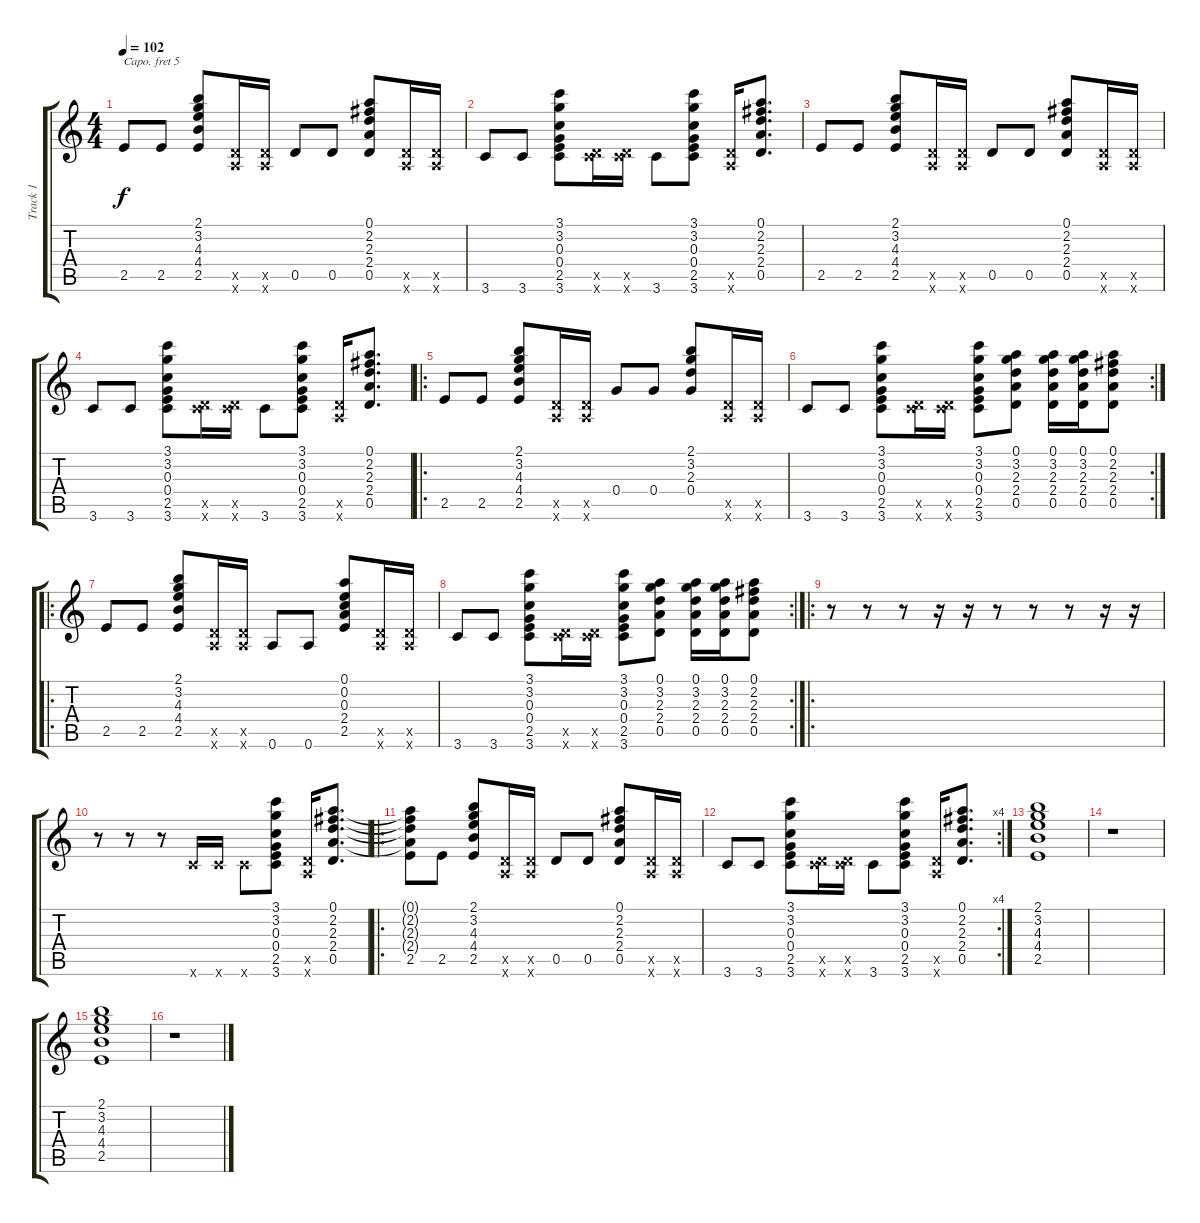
\track ("Track 1" "Track 1") {instrument overdrivenguitar}
\staff {score tabs}
\capo 5
\tuning (E4 B3 G3 D3 A2 E2) {hide}
\ts (4 4)
\tempo 102
\clef g2
\ks c
2.5.8{dy f} 2.5.8 (2.1 3.2 4.3 4.4 2.5).8 (0.5{x} 0.6{x}).16 (0.5{x} 0.6{x}).16 0.5.8 0.5.8 (0.1 2.2 2.3 2.4 0.5).8 (0.5{x} 0.6{x}).16 (0.5{x} 0.6{x}).16 |
3.6.8 3.6.8 (3.1 3.2 0.3 0.4 2.5 3.6).8 (0.5{x} 3.6{x}).16 (0.5{x} 3.6{x}).16 3.6.8 (3.1 3.2 0.3 0.4 2.5 3.6).8 (0.5{x} 0.6{x}).16 (0.1 2.2 2.3 2.4 0.5).8{d} |
2.5.8 2.5.8 (2.1 3.2 4.3 4.4 2.5).8 (0.5{x} 0.6{x}).16 (0.5{x} 0.6{x}).16 0.5.8 0.5.8 (0.1 2.2 2.3 2.4 0.5).8 (0.5{x} 0.6{x}).16 (0.5{x} 0.6{x}).16 |
3.6.8 3.6.8 (3.1 3.2 0.3 0.4 2.5 3.6).8 (0.5{x} 3.6{x}).16 (0.5{x} 3.6{x}).16 3.6.8 (3.1 3.2 0.3 0.4 2.5 3.6).8 (0.5{x} 0.6{x}).16 (0.1 2.2 2.3 2.4 0.5).8{d} |
\ro
2.5.8 2.5.8 (2.1 3.2 4.3 4.4 2.5).8 (0.5{x} 0.6{x}).16 (0.5{x} 0.6{x}).16 0.4.8 0.4.8 (2.1 3.2 2.3 0.4).8 (0.5{x} 0.6{x}).16 (0.5{x} 0.6{x}).16 |
\rc 2
3.6.8 3.6.8 (3.1 3.2 0.3 0.4 2.5 3.6).8 (0.5{x} 3.6{x}).16 (0.5{x} 3.6{x}).16 (3.1 3.2 0.3 0.4 2.5 3.6).8 (0.1 3.2 2.3 2.4 0.5).8 (0.1 3.2 2.3 2.4 0.5).16 (0.1 3.2 2.3 2.4 0.5).16 (0.1 2.2 2.3 2.4 0.5).8 |
\ro
2.5.8 2.5.8 (2.1 3.2 4.3 4.4 2.5).8 (0.5{x} 0.6{x}).16 (0.5{x} 0.6{x}).16 0.6.8 0.6.8 (0.1 0.2 0.3 2.4 2.5).8 (0.5{x} 0.6{x}).16 (0.5{x} 0.6{x}).16 |
\rc 2
3.6.8 3.6.8 (3.1 3.2 0.3 0.4 2.5 3.6).8 (0.5{x} 3.6{x}).16 (0.5{x} 3.6{x}).16 (3.1 3.2 0.3 0.4 2.5 3.6).8 (0.1 3.2 2.3 2.4 0.5).8 (0.1 3.2 2.3 2.4 0.5).16 (0.1 3.2 2.3 2.4 0.5).16 (0.1 2.2 2.3 2.4 0.5).8 |
\ro
r.8 r.8 r.8 r.16 r.16 r.8 r.8 r.8 r.16 r.16 |
r.8 r.8 r.8 3.6{x}.16 3.6{x}.16 3.6{x}.8 (3.1 3.2 0.3 0.4 2.5 3.6).8 (0.5{x} 0.6{x}).16 (0.1 2.2 2.3 2.4 0.5).8{d} |
\ro
(0.1{t} 2.2{t} 2.3{t} 2.4{t} 2.5).8 2.5.8 (2.1 3.2 4.3 4.4 2.5).8 (0.5{x} 0.6{x}).16 (0.5{x} 0.6{x}).16 0.5.8 0.5.8 (0.1 2.2 2.3 2.4 0.5).8 (0.5{x} 0.6{x}).16 (0.5{x} 0.6{x}).16 |
\rc 4
3.6.8 3.6.8 (3.1 3.2 0.3 0.4 2.5 3.6).8 (0.5{x} 3.6{x}).16 (0.5{x} 3.6{x}).16 3.6.8 (3.1 3.2 0.3 0.4 2.5 3.6).8 (0.5{x} 0.6{x}).16 (0.1 2.2 2.3 2.4 0.5).8{d} |
(2.1 3.2 4.3 4.4 2.5).1 |
r.1 |
(2.1 3.2 4.3 4.4 2.5).1 |
r.1
